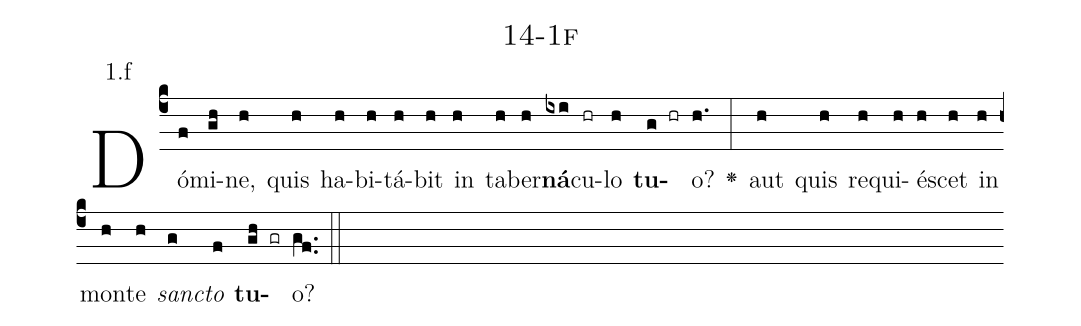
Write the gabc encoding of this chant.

name: 14-1f;
annotation: 1.f;
%%
(c4)Dó(f)mi(gh)ne,(h) quis(h) ha(h)bi(h)tá(h)bit(h) in(h) ta(h)ber(h)<b>ná</b>(ixi)cu(hr)lo(h) <b>tu</b>(g hr)o?(h.) <v>\greheightstar</v>(:) aut(h) quis(h) re(h)qui(h)é(h)scet(h) in(h) mon(h)te(h) <i>sanc</i>(g)<i>to</i>(f) <b>tu</b>(gh gr)o?(gf..) (::)


%E(h) u(h) o(g) u(f) a(gh) e.(gf..) (::)
